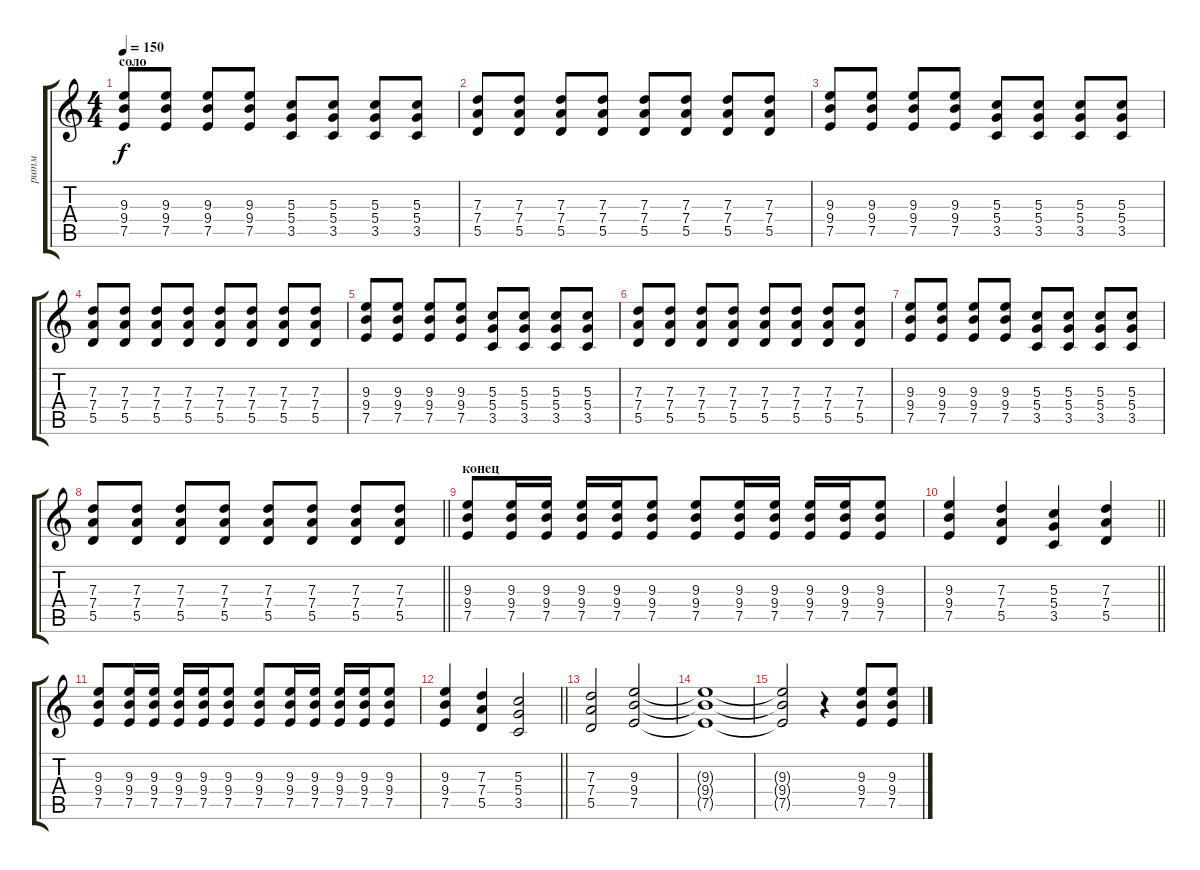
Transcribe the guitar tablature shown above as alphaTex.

\track ("ритм" "ритм") {instrument overdrivenguitar}
\staff {score tabs}
\tuning (E4 B3 G3 D3 A2 E2) {hide}
\ts (4 4)
\section ("" "соло")
\tempo 150
\clef g2
\ks c
(9.3 9.4 7.5).8{dy f} (9.3 9.4 7.5).8 (9.3 9.4 7.5).8 (9.3 9.4 7.5).8 (5.3 5.4 3.5).8 (5.3 5.4 3.5).8 (5.3 5.4 3.5).8 (5.3 5.4 3.5).8 |
(7.3 7.4 5.5).8 (7.3 7.4 5.5).8 (7.3 7.4 5.5).8 (7.3 7.4 5.5).8 (7.3 7.4 5.5).8 (7.3 7.4 5.5).8 (7.3 7.4 5.5).8 (7.3 7.4 5.5).8 |
(9.3 9.4 7.5).8 (9.3 9.4 7.5).8 (9.3 9.4 7.5).8 (9.3 9.4 7.5).8 (5.3 5.4 3.5).8 (5.3 5.4 3.5).8 (5.3 5.4 3.5).8 (5.3 5.4 3.5).8 |
(7.3 7.4 5.5).8 (7.3 7.4 5.5).8 (7.3 7.4 5.5).8 (7.3 7.4 5.5).8 (7.3 7.4 5.5).8 (7.3 7.4 5.5).8 (7.3 7.4 5.5).8 (7.3 7.4 5.5).8 |
(9.3 9.4 7.5).8 (9.3 9.4 7.5).8 (9.3 9.4 7.5).8 (9.3 9.4 7.5).8 (5.3 5.4 3.5).8 (5.3 5.4 3.5).8 (5.3 5.4 3.5).8 (5.3 5.4 3.5).8 |
(7.3 7.4 5.5).8 (7.3 7.4 5.5).8 (7.3 7.4 5.5).8 (7.3 7.4 5.5).8 (7.3 7.4 5.5).8 (7.3 7.4 5.5).8 (7.3 7.4 5.5).8 (7.3 7.4 5.5).8 |
(9.3 9.4 7.5).8 (9.3 9.4 7.5).8 (9.3 9.4 7.5).8 (9.3 9.4 7.5).8 (5.3 5.4 3.5).8 (5.3 5.4 3.5).8 (5.3 5.4 3.5).8 (5.3 5.4 3.5).8 |
\barLineRight lightlight
(7.3 7.4 5.5).8 (7.3 7.4 5.5).8 (7.3 7.4 5.5).8 (7.3 7.4 5.5).8 (7.3 7.4 5.5).8 (7.3 7.4 5.5).8 (7.3 7.4 5.5).8 (7.3 7.4 5.5).8 |
\section ("" "конец")
(9.3 9.4 7.5).8 (9.3 9.4 7.5).16 (9.3 9.4 7.5).16 (9.3 9.4 7.5).16 (9.3 9.4 7.5).16 (9.3 9.4 7.5).8 (9.3 9.4 7.5).8 (9.3 9.4 7.5).16 (9.3 9.4 7.5).16 (9.3 9.4 7.5).16 (9.3 9.4 7.5).16 (9.3 9.4 7.5).8 |
\barLineRight lightlight
(9.3 9.4 7.5).4 (7.3 7.4 5.5).4 (5.3 5.4 3.5).4 (7.3 7.4 5.5).4 |
(9.3 9.4 7.5).8 (9.3 9.4 7.5).16 (9.3 9.4 7.5).16 (9.3 9.4 7.5).16 (9.3 9.4 7.5).16 (9.3 9.4 7.5).8 (9.3 9.4 7.5).8 (9.3 9.4 7.5).16 (9.3 9.4 7.5).16 (9.3 9.4 7.5).16 (9.3 9.4 7.5).16 (9.3 9.4 7.5).8 |
\barLineRight lightlight
(9.3 9.4 7.5).4 (7.3 7.4 5.5).4 (5.3 5.4 3.5).2 |
(7.3 7.4 5.5).2 (9.3 9.4 7.5).2 |
(9.3{t} 9.4{t} 7.5{t}).1 |
(9.3{t} 9.4{t} 7.5{t}).2 r.4 (9.3 9.4 7.5).8 (9.3 9.4 7.5).8
